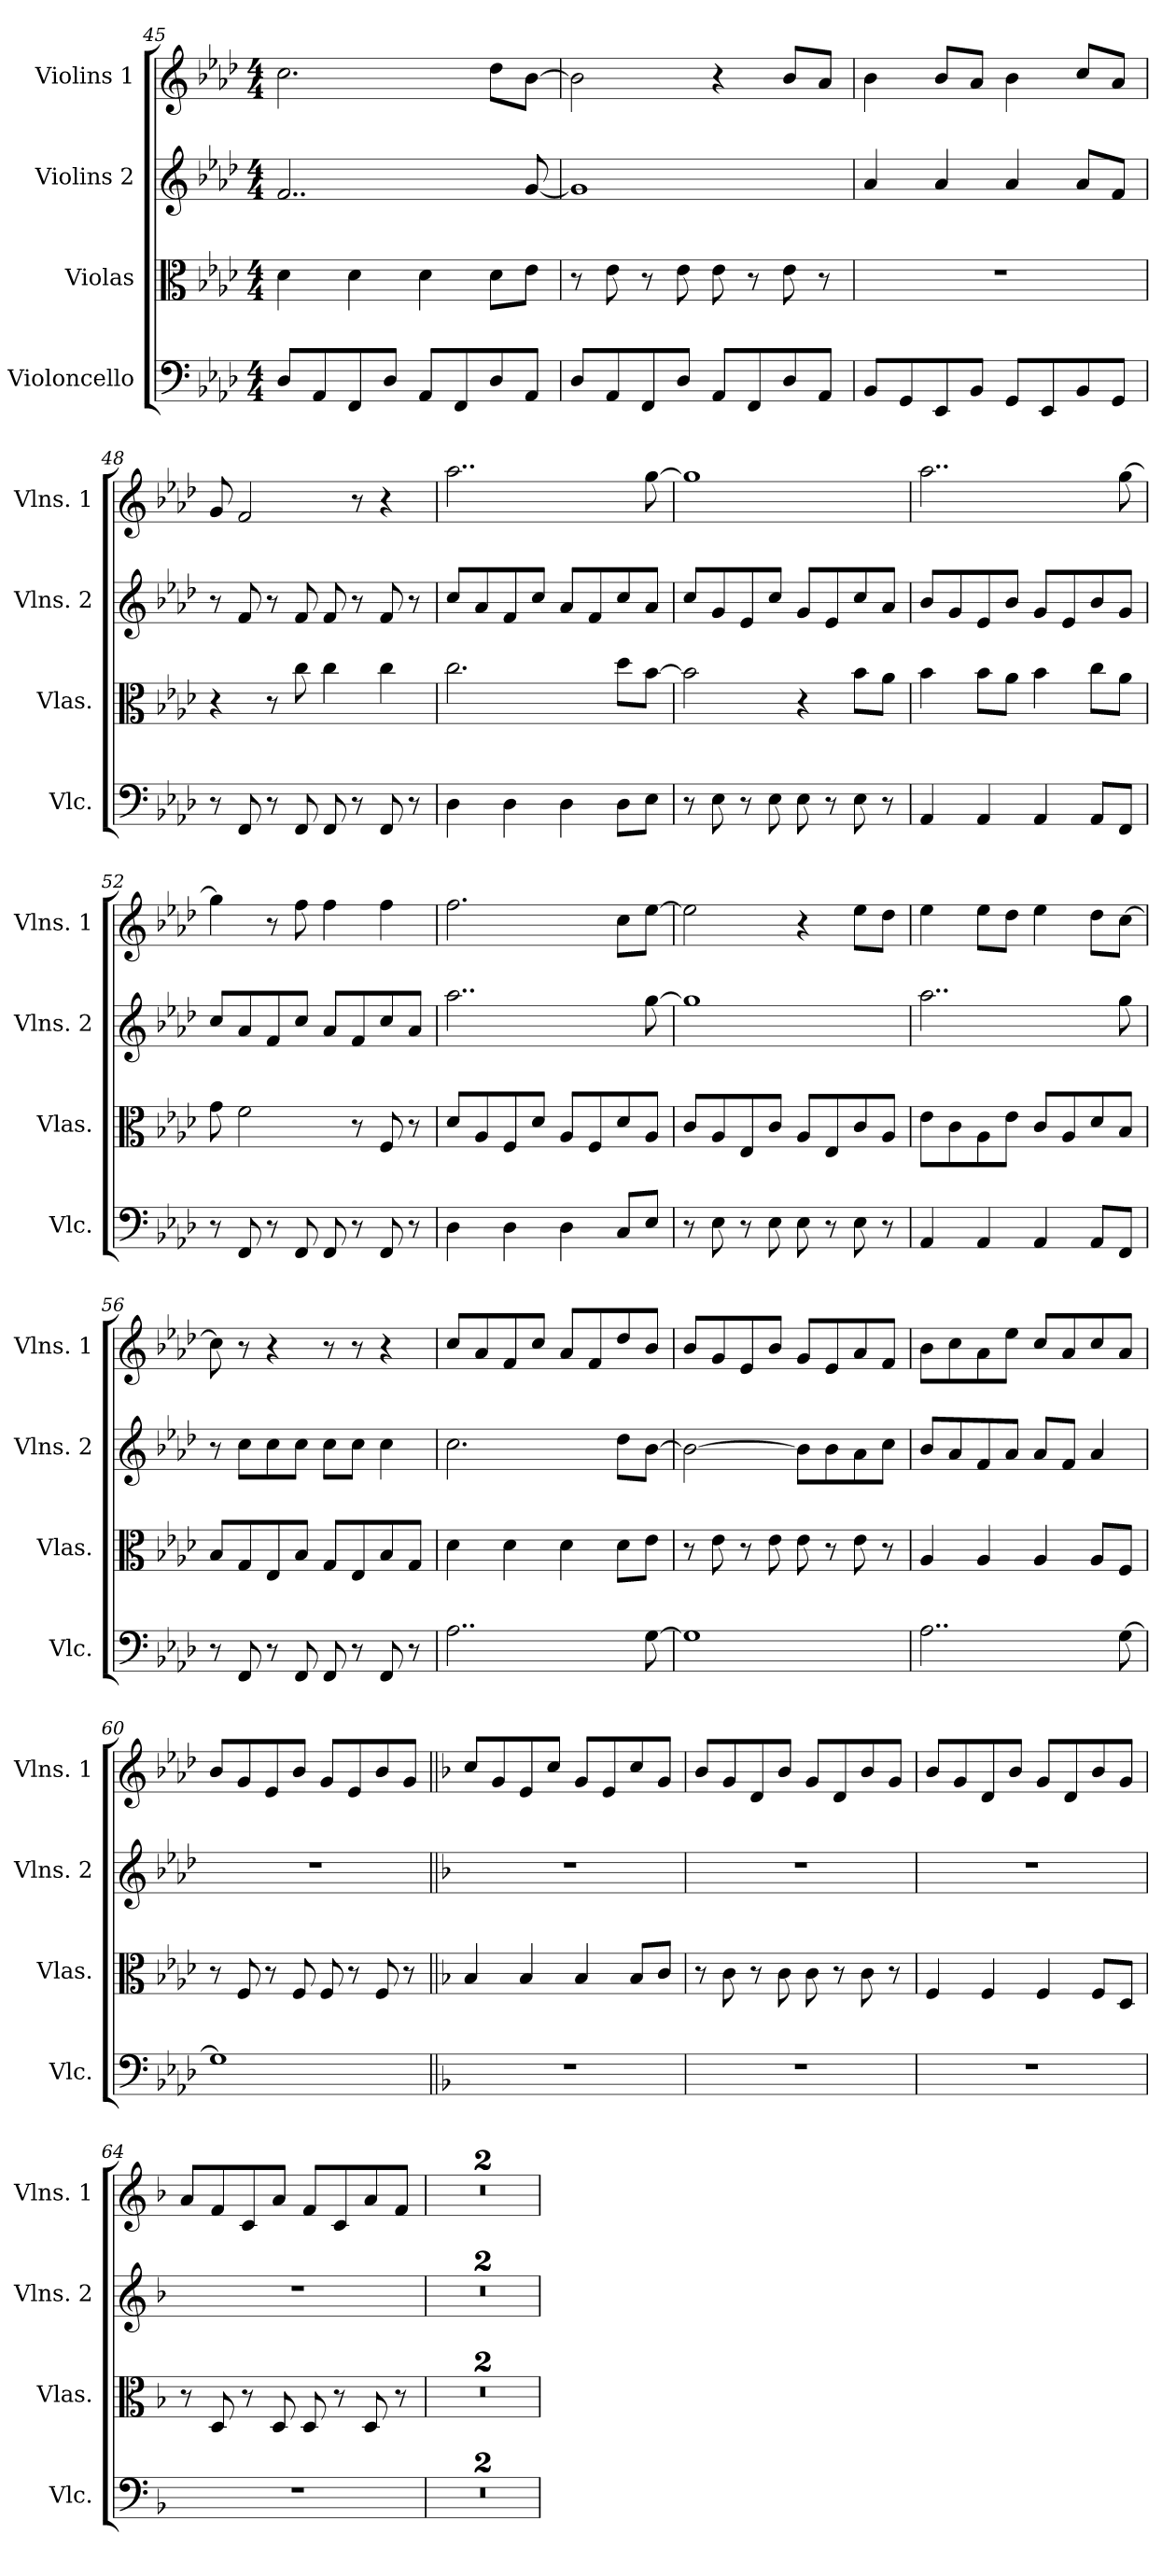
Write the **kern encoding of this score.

**kern	**kern	**kern	**kern
*part4	*part3	*part2	*part1
*staff4	*staff3	*staff2	*staff1
*I"Violoncello	*I"Violas	*I"Violins 2	*I"Violins 1
*I'Vlc.	*I'Vlas.	*I'Vlns. 2	*I'Vlns. 1
!!LO:PB:g=z
*clefF4	*clefC3	*clefG2	*clefG2
*k[b-e-a-d-]	*k[b-e-a-d-]	*k[b-e-a-d-]	*k[b-e-a-d-]
*A-:	*A-:	*A-:	*A-:
*M4/4	*M4/4	*M4/4	*M4/4
=45	=45	=45	=45
8D-/L	4d-\	2..f/	2.cc\
8AA-/	.	.	.
8FF/	4d-\	.	.
8D-/J	.	.	.
8AA-/L	4d-\	.	.
8FF/	.	.	.
8D-/	8d-\L	.	8dd-\L
8AA-/J	8e-\J	[8g/	[8b-\J
=46	=46	=46	=46
8D-/L	8r	1g]	2b-\]
8AA-/	8e-\	.	.
8FF/	8r	.	.
8D-/J	8e-\	.	.
8AA-/L	8e-\	.	4r
8FF/	8r	.	.
8D-/	8e-\	.	8b-/L
8AA-/J	8r	.	8a-/J
=47	=47	=47	=47
8BB-/L	1r	4a-/	4b-\
8GG/	.	.	.
8EE-/	.	4a-/	8b-/L
8BB-/J	.	.	8a-/J
8GG/L	.	4a-/	4b-\
8EE-/	.	.	.
8BB-/	.	8a-/L	8cc/L
8GG/J	.	8f/J	8a-/J
=48	=48	=48	=48
8r	4r	8r	8g/
8FF/	.	8f/	2f/
8r	8r	8r	.
8FF/	8cc\	8f/	.
8FF/	4cc\	8f/	.
8r	.	8r	8r
8FF/	4cc\	8f/	4r
8r	.	8r	.
!!LO:LB:g=z
=49	=49	=49	=49
4D-\	2.cc\	8cc/L	2..aa-\
.	.	8a-/	.
4D-\	.	8f/	.
.	.	8cc/J	.
4D-\	.	8a-/L	.
.	.	8f/	.
8D-\L	8dd-\L	8cc/	.
8E-\J	[8b-\J	8a-/J	[8gg\
=50	=50	=50	=50
8r	2b-\]	8cc/L	1gg]
8E-\	.	8g/	.
8r	.	8e-/	.
8E-\	.	8cc/J	.
8E-\	4r	8g/L	.
8r	.	8e-/	.
8E-\	8b-\L	8cc/	.
8r	8a-\J	8a-/J	.
=51	=51	=51	=51
4AA-/	4b-\	8b-/L	2..aa-\
.	.	8g/	.
4AA-/	8b-\L	8e-/	.
.	8a-\J	8b-/J	.
4AA-/	4b-\	8g/L	.
.	.	8e-/	.
8AA-/L	8cc\L	8b-/	.
8FF/J	8a-\J	8g/J	[8gg\
=52	=52	=52	=52
8r	8g\	8cc/L	4gg\]
8FF/	2f\	8a-/	.
8r	.	8f/	8r
8FF/	.	8cc/J	8ff\
8FF/	.	8a-/L	4ff\
8r	8r	8f/	.
8FF/	8F/	8cc/	4ff\
8r	8r	8a-/J	.
!!LO:LB:g=z
=53	=53	=53	=53
4D-\	8d-/L	2..aa-\	2.ff\
.	8A-/	.	.
4D-\	8F/	.	.
.	8d-/J	.	.
4D-\	8A-/L	.	.
.	8F/	.	.
8C/L	8d-/	.	8cc\L
8E-/J	8A-/J	[8gg\	[8ee-\J
=54	=54	=54	=54
8r	8c/L	1gg]	2ee-\]
8E-\	8A-/	.	.
8r	8E-/	.	.
8E-\	8c/J	.	.
8E-\	8A-/L	.	4r
8r	8E-/	.	.
8E-\	8c/	.	8ee-\L
8r	8A-/J	.	8dd-\J
=55	=55	=55	=55
4AA-/	8e-\L	2..aa-\	4ee-\
.	8c\	.	.
4AA-/	8A-\	.	8ee-\L
.	8e-\J	.	8dd-\J
4AA-/	8c/L	.	4ee-\
.	8A-/	.	.
8AA-/L	8d-/	.	8dd-\L
8FF/J	8B-/J	8gg\	[8cc\J
=56	=56	=56	=56
8r	8B-/L	8r	8cc\]
8FF/	8G/	8cc\L	8r
8r	8E-/	8cc\	4r
8FF/	8B-/J	8cc\J	.
8FF/	8G/L	8cc\L	8r
8r	8E-/	8cc\J	8r
8FF/	8B-/	4cc\	4r
8r	8G/J	.	.
!!LO:PB:g=z
=57	=57	=57	=57
2..A-\	4d-\	2.cc\	8cc/L
.	.	.	8a-/
.	4d-\	.	8f/
.	.	.	8cc/J
.	4d-\	.	8a-/L
.	.	.	8f/
.	8d-\L	8dd-\L	8dd-/
[8G\	8e-\J	[8b-\J	8b-/J
=58	=58	=58	=58
1G]	8r	2b-\_	8b-/L
.	8e-\	.	8g/
.	8r	.	8e-/
.	8e-\	.	8b-/J
.	8e-\	8b-\L]	8g/L
.	8r	8b-\	8e-/
.	8e-\	8a-\	8a-/
.	8r	8cc\J	8f/J
=59	=59	=59	=59
2..A-\	4A-/	8b-/L	8b-\L
.	.	8a-/	8cc\
.	4A-/	8f/	8a-\
.	.	8a-/J	8ee-\J
.	4A-/	8a-/L	8cc/L
.	.	8f/J	8a-/
.	8A-/L	4a-/	8cc/
[8G\	8F/J	.	8a-/J
=60	=60	=60	=60
1G]	8r	1r	8b-/L
.	8F/	.	8g/
.	8r	.	8e-/
.	8F/	.	8b-/J
.	8F/	.	8g/L
.	8r	.	8e-/
.	8F/	.	8b-/
.	8r	.	8g/J
!!LO:LB:g=z
=61||	=61||	=61||	=61||
*k[b-]	*k[b-]	*k[b-]	*k[b-]
*F:	*F:	*F:	*F:
1r	4B-/	1r	8cc/L
.	.	.	8g/
.	4B-/	.	8e/
.	.	.	8cc/J
.	4B-/	.	8g/L
.	.	.	8e/
.	8B-/L	.	8cc/
.	8c/J	.	8g/J
=62	=62	=62	=62
1r	8r	1r	8b-/L
.	8c\	.	8g/
.	8r	.	8d/
.	8c\	.	8b-/J
.	8c\	.	8g/L
.	8r	.	8d/
.	8c\	.	8b-/
.	8r	.	8g/J
=63	=63	=63	=63
1r	4F/	1r	8b-/L
.	.	.	8g/
.	4F/	.	8d/
.	.	.	8b-/J
.	4F/	.	8g/L
.	.	.	8d/
.	8F/L	.	8b-/
.	8D/J	.	8g/J
=64	=64	=64	=64
1r	8r	1r	8a/L
.	8D/	.	8f/
.	8r	.	8c/
.	8D/	.	8a/J
.	8D/	.	8f/L
.	8r	.	8c/
.	8D/	.	8a/
.	8r	.	8f/J
=65	=65	=65	=65
1r	1r	1r	1r
!!LO:PB:g=z
=66	=66	=66	=66
1r	1r	1r	1r
=	=	=	=
*-	*-	*-	*-
